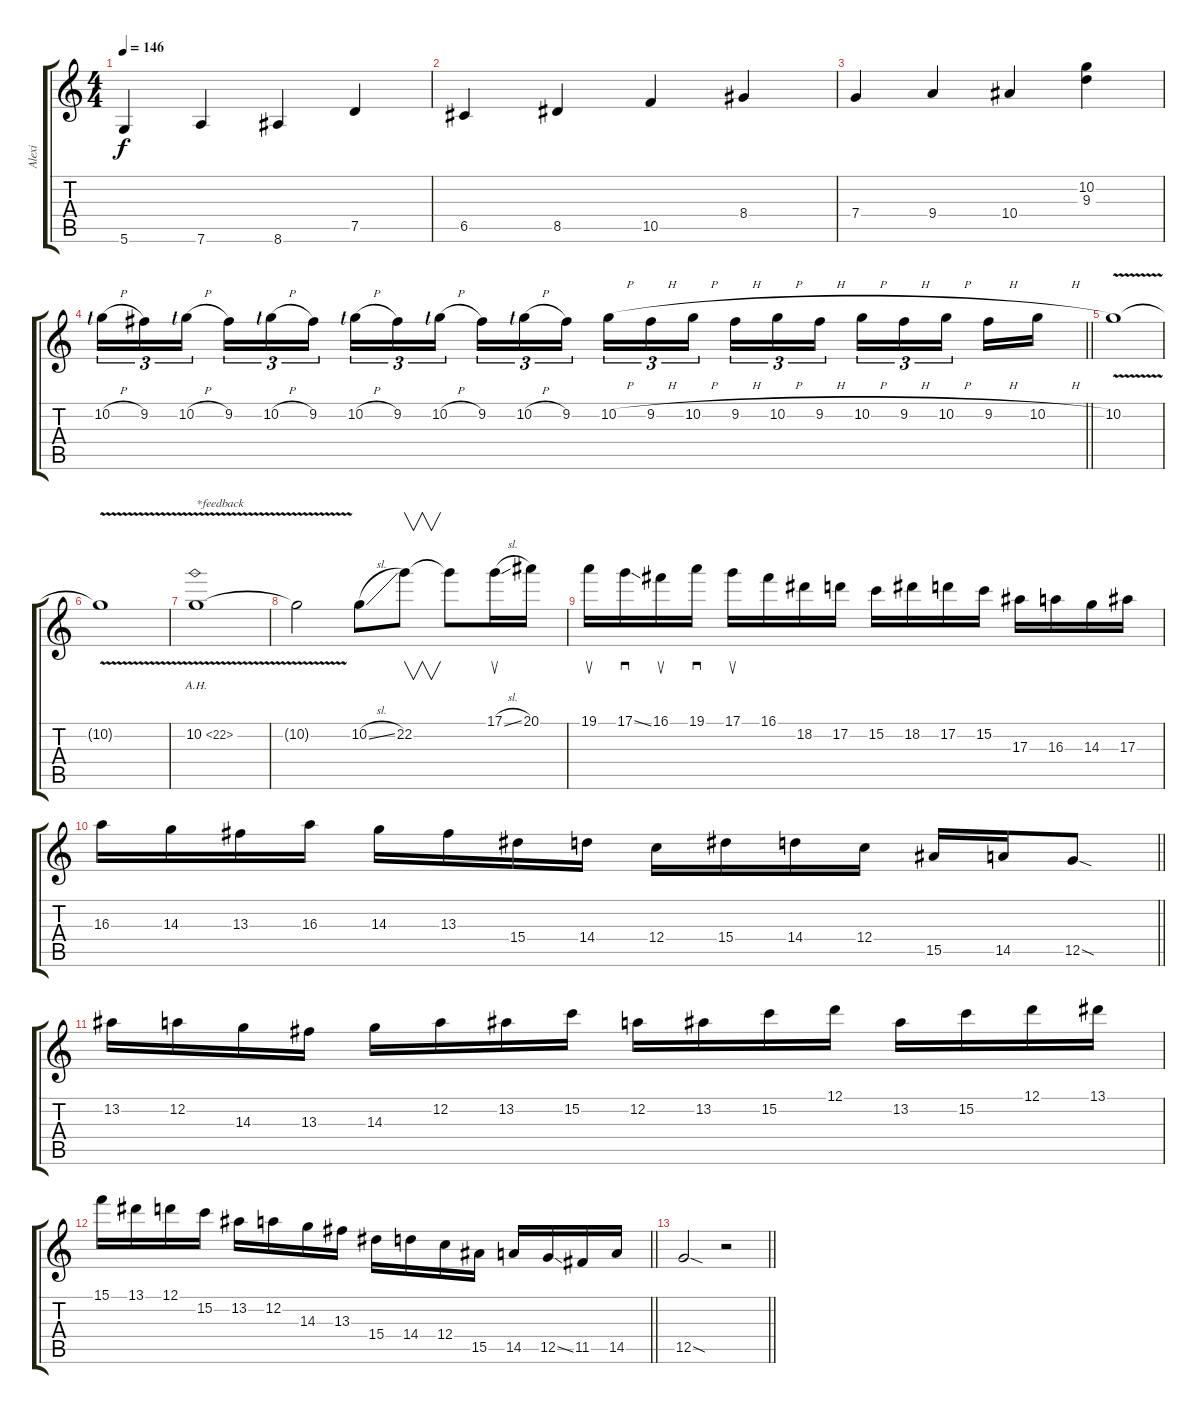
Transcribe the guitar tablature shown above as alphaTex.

\track ("Alexi" "Alexi") {instrument overdrivenguitar}
\staff {score tabs}
\tuning (D4 A3 F3 C3 G2 D2) {hide}
\ts (4 4)
\tempo 146
\clef g2
\ks c
5.6.4{dy f instrument overdrivenguitar} 7.6.4 8.6.4 7.5.4 |
6.5.4 8.5.4 10.5.4 8.4.4 |
7.4.4 9.4.4 10.4.4 (10.2 9.3).4 |
\barLineRight lightlight
10.2{h lf 1}.16{tu (3 2)} 9.2.16{tu (3 2)} 10.2{h lf 1}.16{tu (3 2)} 9.2.16{tu (3 2)} 10.2{h lf 1}.16{tu (3 2)} 9.2.16{tu (3 2)} 10.2{h lf 1}.16{tu (3 2)} 9.2.16{tu (3 2)} 10.2{h lf 1}.16{tu (3 2)} 9.2.16{tu (3 2)} 10.2{h lf 1}.16{tu (3 2)} 9.2.16{tu (3 2)} 10.2{h}.16{tu (3 2)} 9.2{h}.16{tu (3 2)} 10.2{h}.16{tu (3 2)} 9.2{h}.16{tu (3 2)} 10.2{h}.16{tu (3 2)} 9.2{h}.16{tu (3 2)} 10.2{h}.16{tu (3 2)} 9.2{h}.16{tu (3 2)} 10.2{h}.16{tu (3 2)} 9.2{h}.16 10.2{h}.16 |
10.2{v}.1 |
10.2{t}.1 |
10.2{ah 12 v}.1{txt "*feedback"} |
10.2{t}.2 10.2{sl}.8 22.2.8{v} 22.2{t}.8 17.1{sl}.16{su} 20.1.16 |
19.1.16{su} 17.1{ss}.16{sd} 16.1.16{su} 19.1.16{sd} 17.1.16{su} 16.1.16 18.2.16 17.2.16 15.2.16 18.2.16 17.2.16 15.2.16 17.3.16 16.3.16 14.3.16 17.3.16 |
\barLineRight lightlight
16.3.16 14.3.16 13.3.16 16.3.16 14.3.16 13.3.16 15.4.16 14.4.16 12.4.16 15.4.16 14.4.16 12.4.16 15.5.16 14.5.16 12.5{sod}.8 |
13.2.16 12.2.16 14.3.16 13.3.16 14.3.16 12.2.16 13.2.16 15.2.16 12.2.16 13.2.16 15.2.16 12.1.16 13.2.16 15.2.16 12.1.16 13.1.16 |
\barLineRight lightlight
15.1.16 13.1.16 12.1.16 15.2.16 13.2.16 12.2.16 14.3.16 13.3.16 15.4.16 14.4.16 12.4.16 15.5.16 14.5.16 12.5{ss}.16 11.5.16 14.5.16 |
\barLineRight lightlight
12.5{sod}.2 r.2
